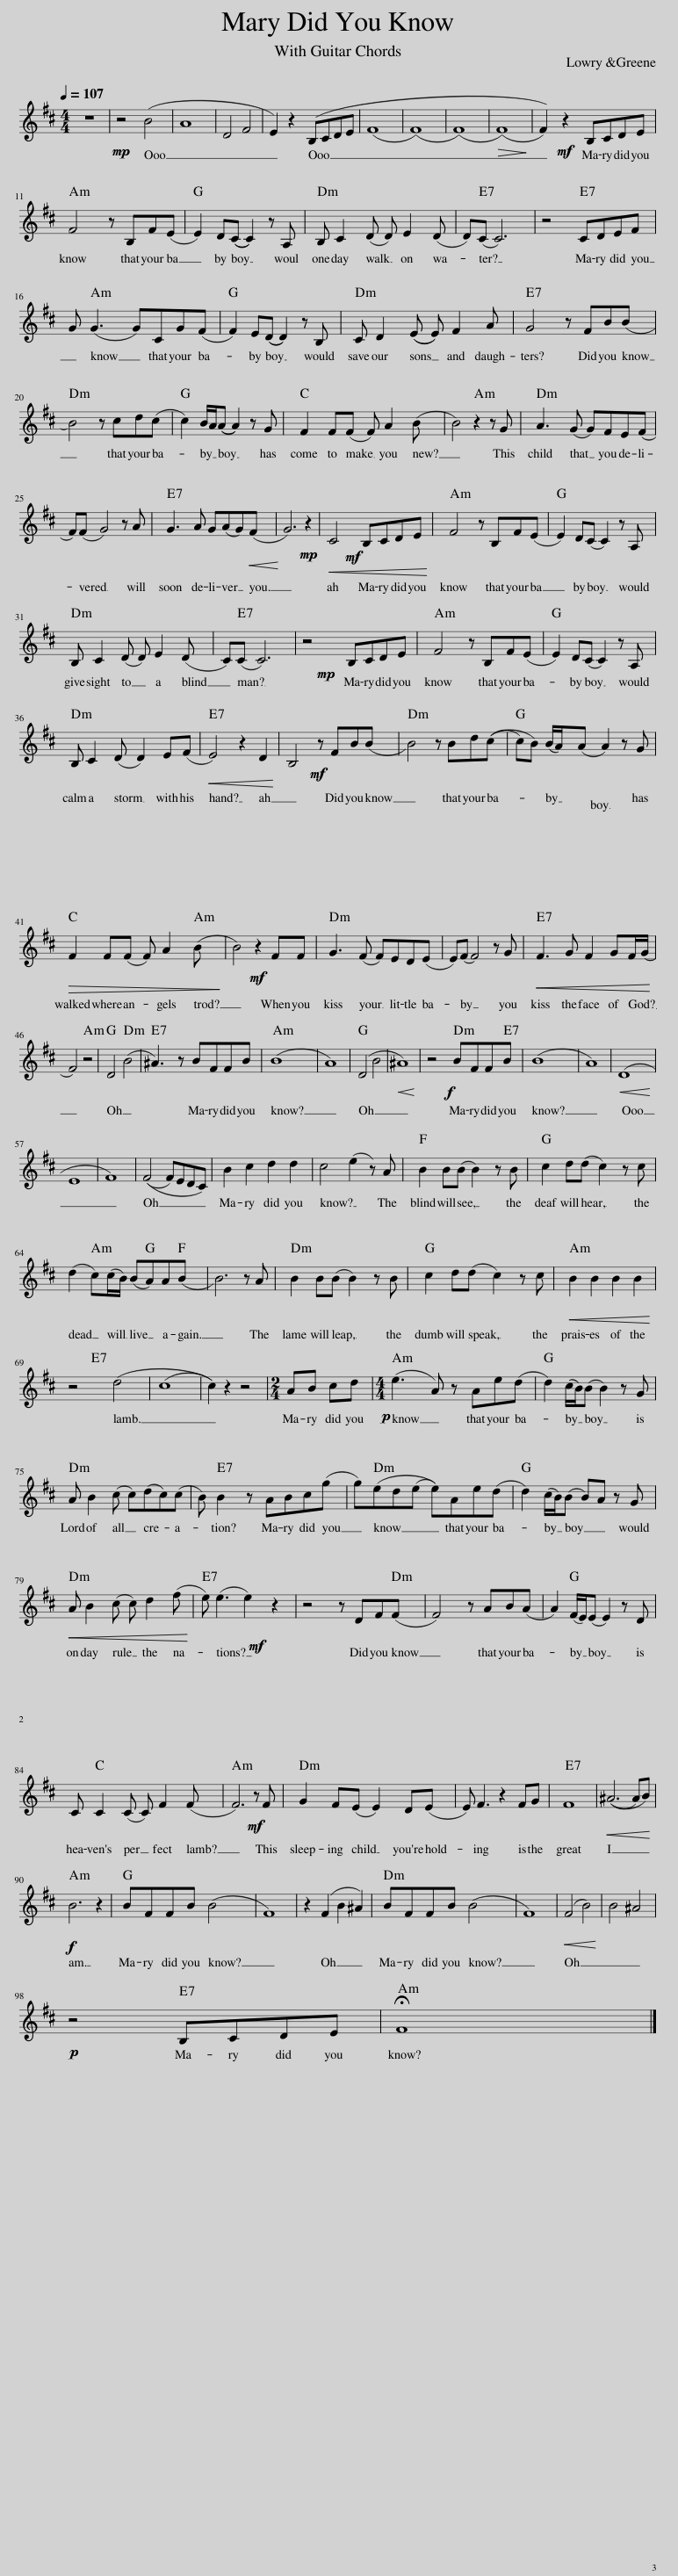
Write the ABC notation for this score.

X:1
L:1/8
Q:1/4=107
M:4/4
I:linebreak $
K:D
V:1 treble
V:1
 z8 |!mp! z4 (B4 | A8 | D4 F4 | E2) z2 (B,CDE | %5
 (F8 | (F8) | (F8) |!>(! (F8)!>)! | F2))!mf! z2 B,CDE |$ %10
 F4 z B,F(E | E2) D((C C2)) z A, | B, C2 (D D) E2 (D | D)(C C6) | z4 CDEF |$ %15
 G (G3 G)CG(F | F2) E((D D2)) z B, | C D2 ((E E)) F2 A | G4 z FB(B |$ B4) z cd(c | %20
 c2) B/A/((A A2)) z G | F2 F(F F) A2 (B | B4) z2 z G | A3 (G G)FE(F |$ F)(F G4) z A | %25
 G3 A G(AG)!<(!(F!<)! | G6)!mp! z2 |!<(! C4!mf! B,CDE!<)! | F4 z B,F(E | E2) D(C C2) z A, |$ %30
 B, C2 (D D) E2 (D | C)(C C6) | z4 B,CDE!mp! | F4 z B,F(E | E2) D(C C2) z A, |$ %35
 B, C2 (D D2) E(F |!<(! E4) z2 D2!<)! | B,4!mf! z FB(B | B4) z Bd((c | c)B) (B/A/)(A A2) z G |$ %40
!>(! F2 F(F F) A2 (B!>)! | B4)!mf! z2 FF | G3 (F F)ED(E | E)(F F4) z G |!<(! F3 G F2 GF/(G/!<)! |$ %45
 F4) z4 | D4 (B4 | ^A3) z BFFB | (B8 | A8) | %50
 (D4 B4 |!<(! ^A8)!<)! | z4!f! BFFB | (B8 | A8) | %55
!<(! (D8!<)! |$ E8 | F8) | ((F4 F)EDC) | B2 c2 d2 d2 | %60
 c4 (e2 z) A | B2 B(B B2) z B | c2 d(d c2) z c |$ (d2 c)(c/B/) (BA)A(B | B6) z A | %65
 B2 B(B B2) z B | c2 d(d c2) z c |!<(! B2 B2 B2 B2!<)! |$ z4 (d4 | (c8 | %70
 c2)) z2 z4 |[M:2/4] AB cd |[M:4/4]!p! (e3 A) z Ae(d | d2) (c/B/)(B B2) z G |$ A B2 (c c)(dc)(c | %75
 B) B2 z ABc(g | g)(ed(e e))Ae(d | d2) (c/B/)(B B)A z G |$!<(! A B2 (c c) d2 (f!<)! | e) (e3 e2) z2!mf! | %80
 z4 z DF(F | F4) z AB(A | A2) (F/E/)(E E2) z D |$ C C2 (C C) F2 (F | F6)!mf! z F | %85
 G2 F(E E2) D(E | E) F3 z2 FG | F8 |!<(! ((^A6 A)B)!<)! |$!f! B6 z2 | %90
 BFFB (B4 | F8) | z2 (F2 B2 ^A2) | BFFB (B4 | F8) | %95
!<(! (F4 B4)!<)! | B4 ^A4 |$!p! z4 B,CDE | !fermata!F8 |] %99
